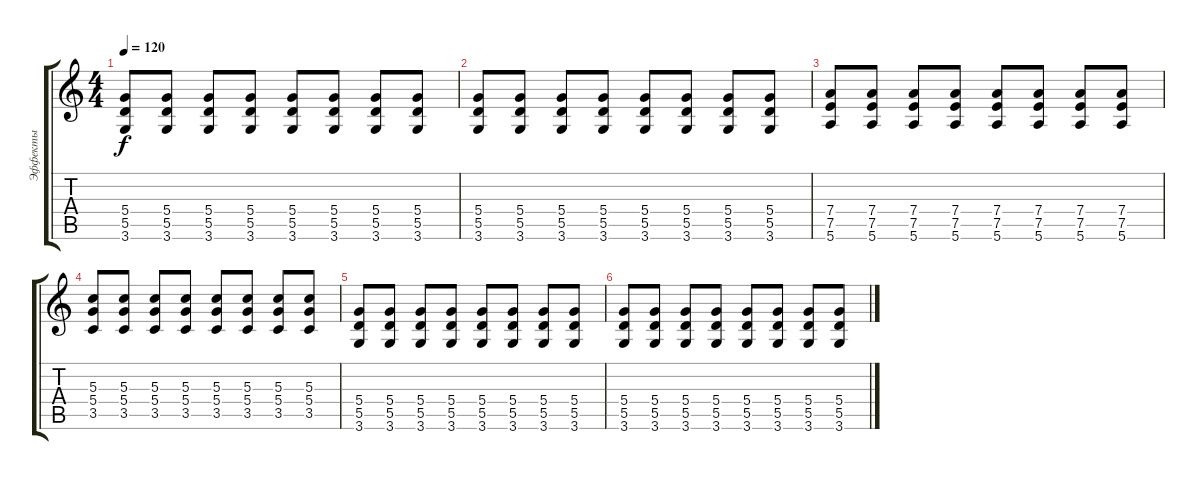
\track ("Эффекты" "Эффекты") {instrument distortionguitar}
\staff {score tabs}
\tuning (E4 B3 G3 D3 A2 E2) {hide}
\ts (4 4)
\tempo 120
\clef g2
\ks c
(5.4 5.5 3.6).8{dy f} (5.4 5.5 3.6).8 (5.4 5.5 3.6).8 (5.4 5.5 3.6).8 (5.4 5.5 3.6).8 (5.4 5.5 3.6).8 (5.4 5.5 3.6).8 (5.4 5.5 3.6).8 |
(5.4 5.5 3.6).8 (5.4 5.5 3.6).8 (5.4 5.5 3.6).8 (5.4 5.5 3.6).8 (5.4 5.5 3.6).8 (5.4 5.5 3.6).8 (5.4 5.5 3.6).8 (5.4 5.5 3.6).8 |
(7.4 7.5 5.6).8 (7.4 7.5 5.6).8 (7.4 7.5 5.6).8 (7.4 7.5 5.6).8 (7.4 7.5 5.6).8 (7.4 7.5 5.6).8 (7.4 7.5 5.6).8 (7.4 7.5 5.6).8 |
(5.3 5.4 3.5).8 (5.3 5.4 3.5).8 (5.3 5.4 3.5).8 (5.3 5.4 3.5).8 (5.3 5.4 3.5).8 (5.3 5.4 3.5).8 (5.3 5.4 3.5).8 (5.3 5.4 3.5).8 |
(5.4 5.5 3.6).8 (5.4 5.5 3.6).8 (5.4 5.5 3.6).8 (5.4 5.5 3.6).8 (5.4 5.5 3.6).8 (5.4 5.5 3.6).8 (5.4 5.5 3.6).8 (5.4 5.5 3.6).8 |
(5.4 5.5 3.6).8 (5.4 5.5 3.6).8 (5.4 5.5 3.6).8 (5.4 5.5 3.6).8 (5.4 5.5 3.6).8 (5.4 5.5 3.6).8 (5.4 5.5 3.6).8 (5.4 5.5 3.6).8
